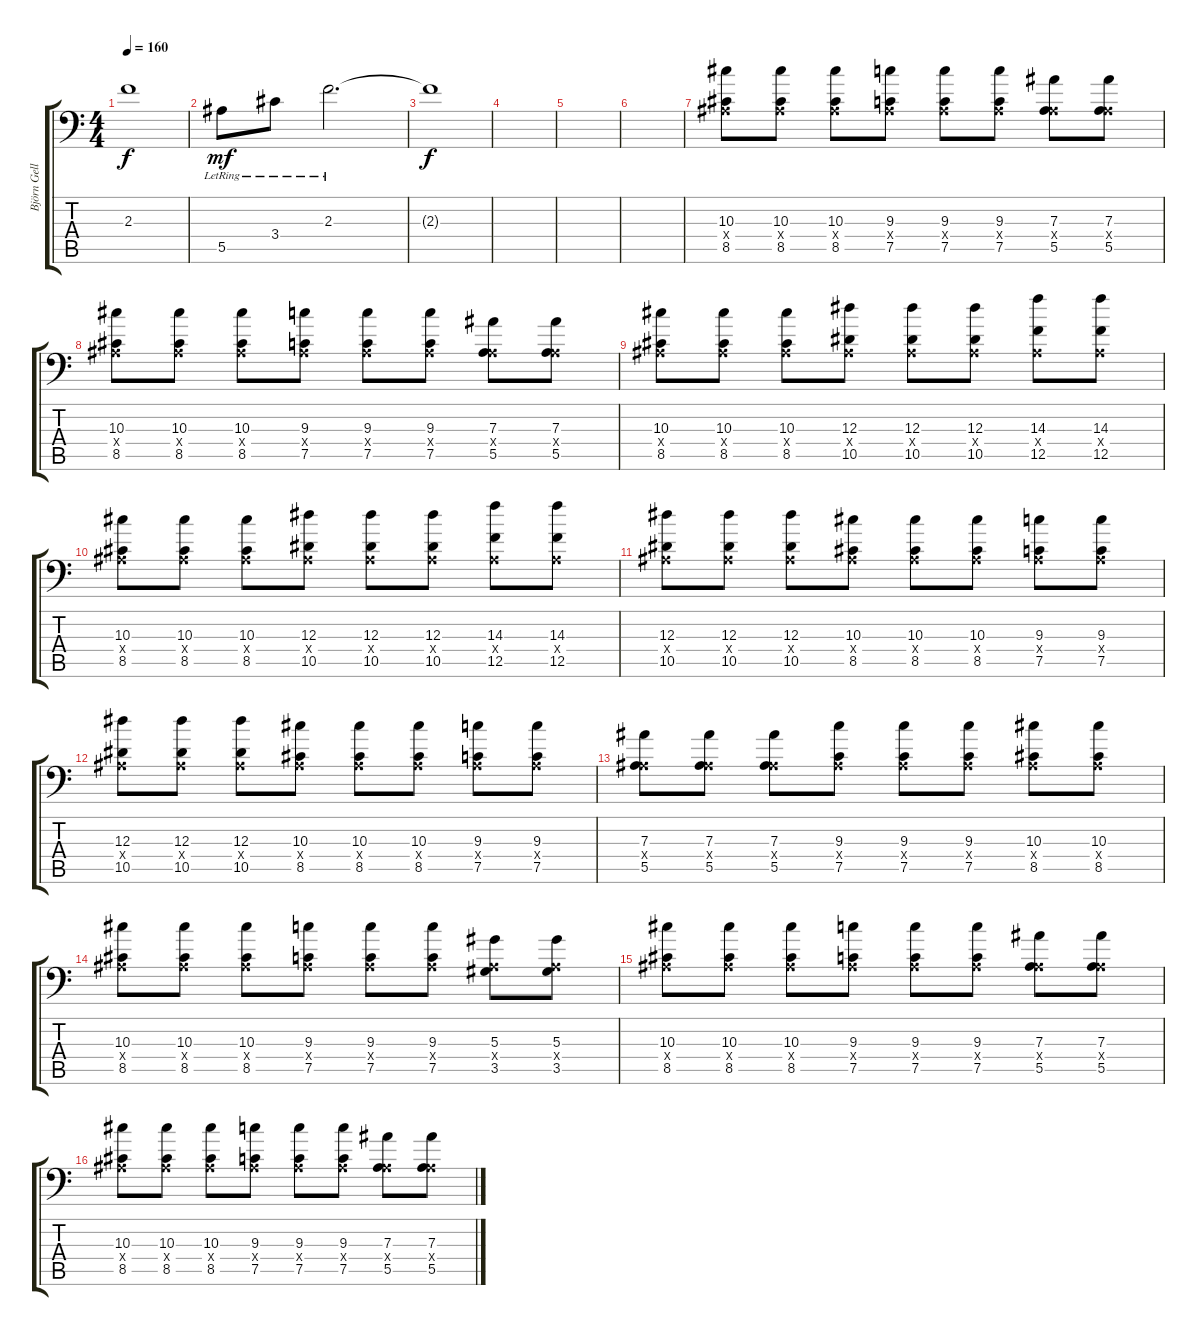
\track ("Björn Gellotte" "Björn Gell") {instrument distortionguitar}
\staff {score tabs}
\tuning (C4 G3 Eb3 Bb2 F2 Bb1) {hide}
\ts (4 4)
\tempo 160
\clef f4
\ks c
2.3{t}.1{dy f} |
5.5{lr}.8{dy mf} 3.4{lr}.8 2.3{lr}.2{d} |
2.3{t}.1{dy f} |
|
|
|
(10.3 0.4{x} 8.5).8{balance 4 instrument distortionguitar} (10.3 0.4{x} 8.5).8 (10.3 0.4{x} 8.5).8 (9.3 0.4{x} 7.5).8 (9.3 0.4{x} 7.5).8 (9.3 0.4{x} 7.5).8 (7.3 0.4{x} 5.5).8 (7.3 0.4{x} 5.5).8 |
(10.3 0.4{x} 8.5).8 (10.3 0.4{x} 8.5).8 (10.3 0.4{x} 8.5).8 (9.3 0.4{x} 7.5).8 (9.3 0.4{x} 7.5).8 (9.3 0.4{x} 7.5).8 (7.3 0.4{x} 5.5).8 (7.3 0.4{x} 5.5).8 |
(10.3 0.4{x} 8.5).8 (10.3 0.4{x} 8.5).8 (10.3 0.4{x} 8.5).8 (12.3 0.4{x} 10.5).8 (12.3 0.4{x} 10.5).8 (12.3 0.4{x} 10.5).8 (14.3 0.4{x} 12.5).8 (14.3 0.4{x} 12.5).8 |
(10.3 0.4{x} 8.5).8 (10.3 0.4{x} 8.5).8 (10.3 0.4{x} 8.5).8 (12.3 0.4{x} 10.5).8 (12.3 0.4{x} 10.5).8 (12.3 0.4{x} 10.5).8 (14.3 0.4{x} 12.5).8 (14.3 0.4{x} 12.5).8 |
(12.3 0.4{x} 10.5).8 (12.3 0.4{x} 10.5).8 (12.3 0.4{x} 10.5).8 (10.3 0.4{x} 8.5).8 (10.3 0.4{x} 8.5).8 (10.3 0.4{x} 8.5).8 (9.3 0.4{x} 7.5).8 (9.3 0.4{x} 7.5).8 |
(12.3 0.4{x} 10.5).8 (12.3 0.4{x} 10.5).8 (12.3 0.4{x} 10.5).8 (10.3 0.4{x} 8.5).8 (10.3 0.4{x} 8.5).8 (10.3 0.4{x} 8.5).8 (9.3 0.4{x} 7.5).8 (9.3 0.4{x} 7.5).8 |
(7.3 0.4{x} 5.5).8 (7.3 0.4{x} 5.5).8 (7.3 0.4{x} 5.5).8 (9.3 0.4{x} 7.5).8 (9.3 0.4{x} 7.5).8 (9.3 0.4{x} 7.5).8 (10.3 0.4{x} 8.5).8 (10.3 0.4{x} 8.5).8 |
(10.3 0.4{x} 8.5).8 (10.3 0.4{x} 8.5).8 (10.3 0.4{x} 8.5).8 (9.3 0.4{x} 7.5).8 (9.3 0.4{x} 7.5).8 (9.3 0.4{x} 7.5).8 (5.3 0.4{x} 3.5).8 (5.3 0.4{x} 3.5).8 |
(10.3 0.4{x} 8.5).8 (10.3 0.4{x} 8.5).8 (10.3 0.4{x} 8.5).8 (9.3 0.4{x} 7.5).8 (9.3 0.4{x} 7.5).8 (9.3 0.4{x} 7.5).8 (7.3 0.4{x} 5.5).8 (7.3 0.4{x} 5.5).8 |
(10.3 0.4{x} 8.5).8 (10.3 0.4{x} 8.5).8 (10.3 0.4{x} 8.5).8 (9.3 0.4{x} 7.5).8 (9.3 0.4{x} 7.5).8 (9.3 0.4{x} 7.5).8 (7.3 0.4{x} 5.5).8 (7.3 0.4{x} 5.5).8
